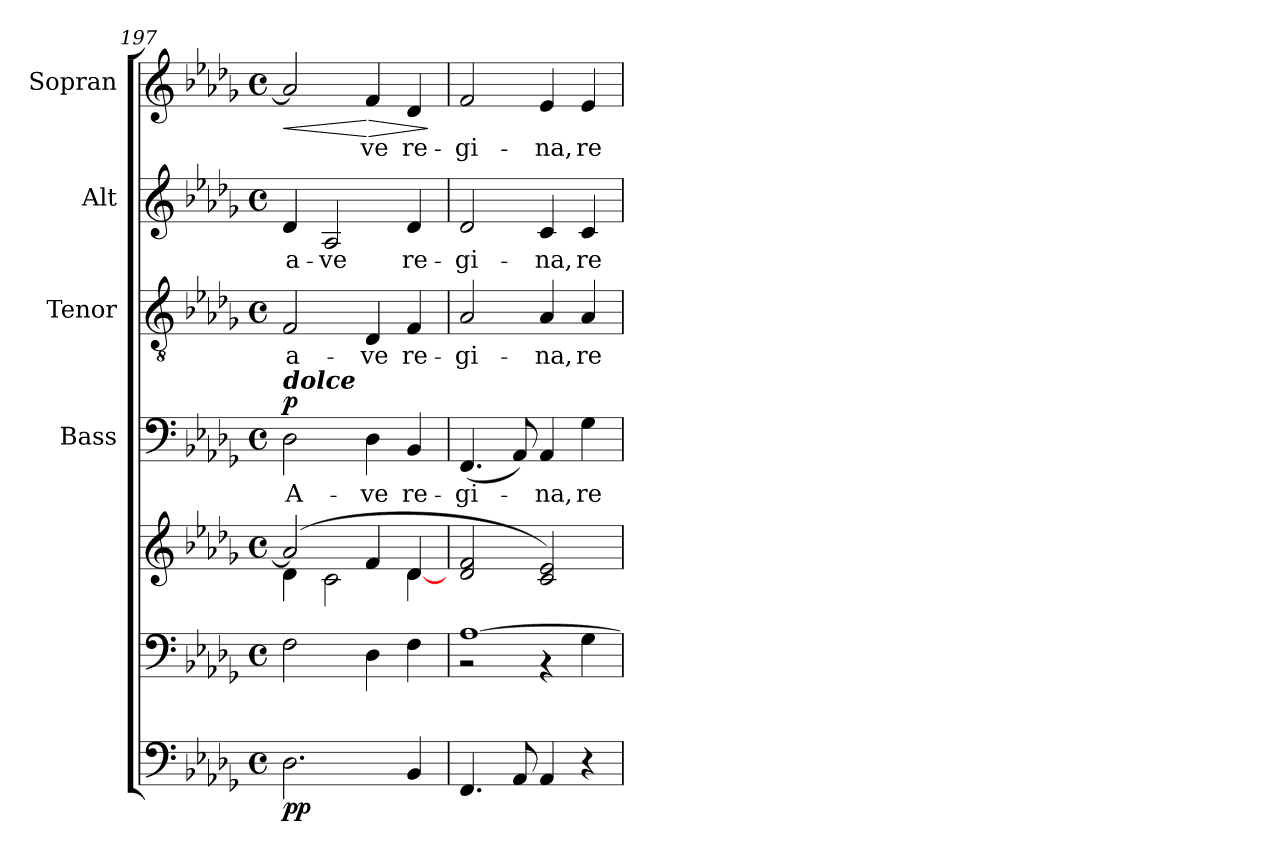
**kern	**dynam	**kern	**kern	**kern	**text	**dynam	**kern	**text	**kern	**text	**kern	**text	**dynam
*part6	*part6	*part5	*part5	*part4	*part4	*part4	*part3	*part3	*part2	*part2	*part1	*part1	*part1
*staff7	*staff7	*staff6	*staff5	*staff4	*staff4	*staff4	*staff3	*staff3	*staff2	*staff2	*staff1	*staff1	*staff1
*	*	*	*	*I"Bass	*	*	*I"Tenor	*	*I"Alt	*	*I"Sopran	*	*
*	*	*	*	*I'B.	*	*	*I'T.	*	*I'A.	*	*I'S.	*	*
*clefF4	*	*clefF4	*clefG2	*clefF4	*	*	*clefGv2	*	*clefG2	*	*clefG2	*	*
*k[b-e-a-d-g-]	*	*k[b-e-a-d-g-]	*k[b-e-a-d-g-]	*k[b-e-a-d-g-]	*	*	*k[b-e-a-d-g-]	*	*k[b-e-a-d-g-]	*	*k[b-e-a-d-g-]	*	*
*D-:	*	*D-:	*D-:	*D-:	*	*	*D-:	*	*D-:	*	*D-:	*	*
*M4/4	*	*M4/4	*M4/4	*M4/4	*	*	*M4/4	*	*M4/4	*	*M4/4	*	*
*met(c)	*	*met(c)	*met(c)	*met(c)	*	*	*met(c)	*	*met(c)	*	*met(c)	*	*
=197	=197	=197	=197	=197	=197	=197	=197	=197	=197	=197	=197	=197	=197
*	*	*	*^	*	*	*	*	*	*	*	*	*	*
!	!	!	!	!	!LO:TX:a:Bi:t=dolce	!	!	!	!	!	!	!	!	!
!	!LO:DY:b	!	!	!	!	!LO:LY:b	!LO:DY:a	!	!LO:LY:b	!	!LO:LY:b	!	!	!LO:HP:b
2.D-\	pp	2F\	(2a-/]	4d-\	2D-\	A-	p	2F/	a-	4d-/	a-	2a-/]	.	<
!	!	!	!	!	!	!	!	!	!	!	!LO:LY:b	!	!	!
.	.	.	.	2c\	.	.	.	.	.	2A-/	-ve	.	.	.
!	!	!	!	!	!	!LO:LY:b	!	!	!LO:LY:b	!	!	!	!LO:LY:b	!LO:HP:n=1:b
.	.	4D-\	4f/	.	4D-\	-ve	.	4D-/	-ve	.	.	4f/	-ve	[ >
!	!	!	!	!	!	!LO:LY:b	!	!	!LO:LY:b	!	!LO:LY:b	!	!LO:LY:b	!
4BB-/	.	4F\	4d-/	[<4d-\	4BB-/	re-	.	4F/	re-	4d-/	re-	4d-/	re-	.
*	*	*	*v	*v	*	*	*	*	*	*	*	*	*	*
.	.	.	.	.	.	.	.	.	.	.	.	.	]
=198	=198	=198	=198	=198	=198	=198	=198	=198	=198	=198	=198	=198	=198
*	*	*^	*	*	*	*	*	*	*	*	*	*	*
!	!	!	!	!	!	!LO:LY:b	!	!	!LO:LY:b	!	!LO:LY:b	!	!LO:LY:b	!
4.FF/	.	[>1A-	2r	2d-/ 2f/	(<4.FF/	-gi-	.	2A-/	-gi-	2d-/	-gi-	2f/	-gi-	.
8AA-/	.	.	.	.	8AA-/)	.	.	.	.	.	.	.	.	.
!	!	!	!	!	!	!LO:LY:b	!	!	!LO:LY:b	!	!LO:LY:b	!	!LO:LY:b	!
4AA-/	.	.	4r	2c/ 2e-/)	4AA-/	-na,	.	4A-/	-na,	4c/	-na,	4e-/	-na,	.
!	!	!	!	!	!	!LO:LY:b	!	!	!LO:LY:b	!	!LO:LY:b	!	!LO:LY:b	!
4r	.	.	4G-\	.	4G-\	re-	.	4A-/	re-	4c/	re-	4e-/	re-	.
*	*	*v	*v	*	*	*	*	*	*	*	*	*	*	*
=	=	=	=	=	=	=	=	=	=	=	=	=	=
*-	*-	*-	*-	*-	*-	*-	*-	*-	*-	*-	*-	*-	*-
